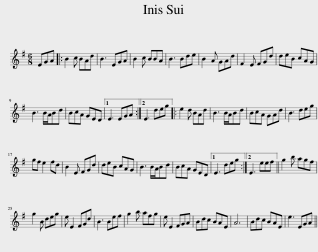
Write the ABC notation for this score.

X:1
L:1/8
M:6/8
I:linebreak $
K:Emin
V:1 treble
V:1
 EGA |: B2 c BAd | B3 EGA | B2 c BBA | B3 Bde | %5
 B2 A GAd | F2 E FGd | deB cAG |$ B3 B/A/Bd | BcA GED |1 %10
 E3 EGA :|2 E3 deg |: e2 d BAd | B3 B/A/Bd | BcA GAd | %15
 B3 deg |$ gf e2 fd | B2 E FGd | deB cAG | B3 B/A/Bd | %20
 BcA GED |1 E3 deg :|2 E3 eef || g2 b agf |$ g2 B deg | %25
 e E2 FGd | B3 Bef | g2 b afg | e E2 FGA | Bdc BAE | %30
 A6 | Bdc BAE | e3 EGA || %33
